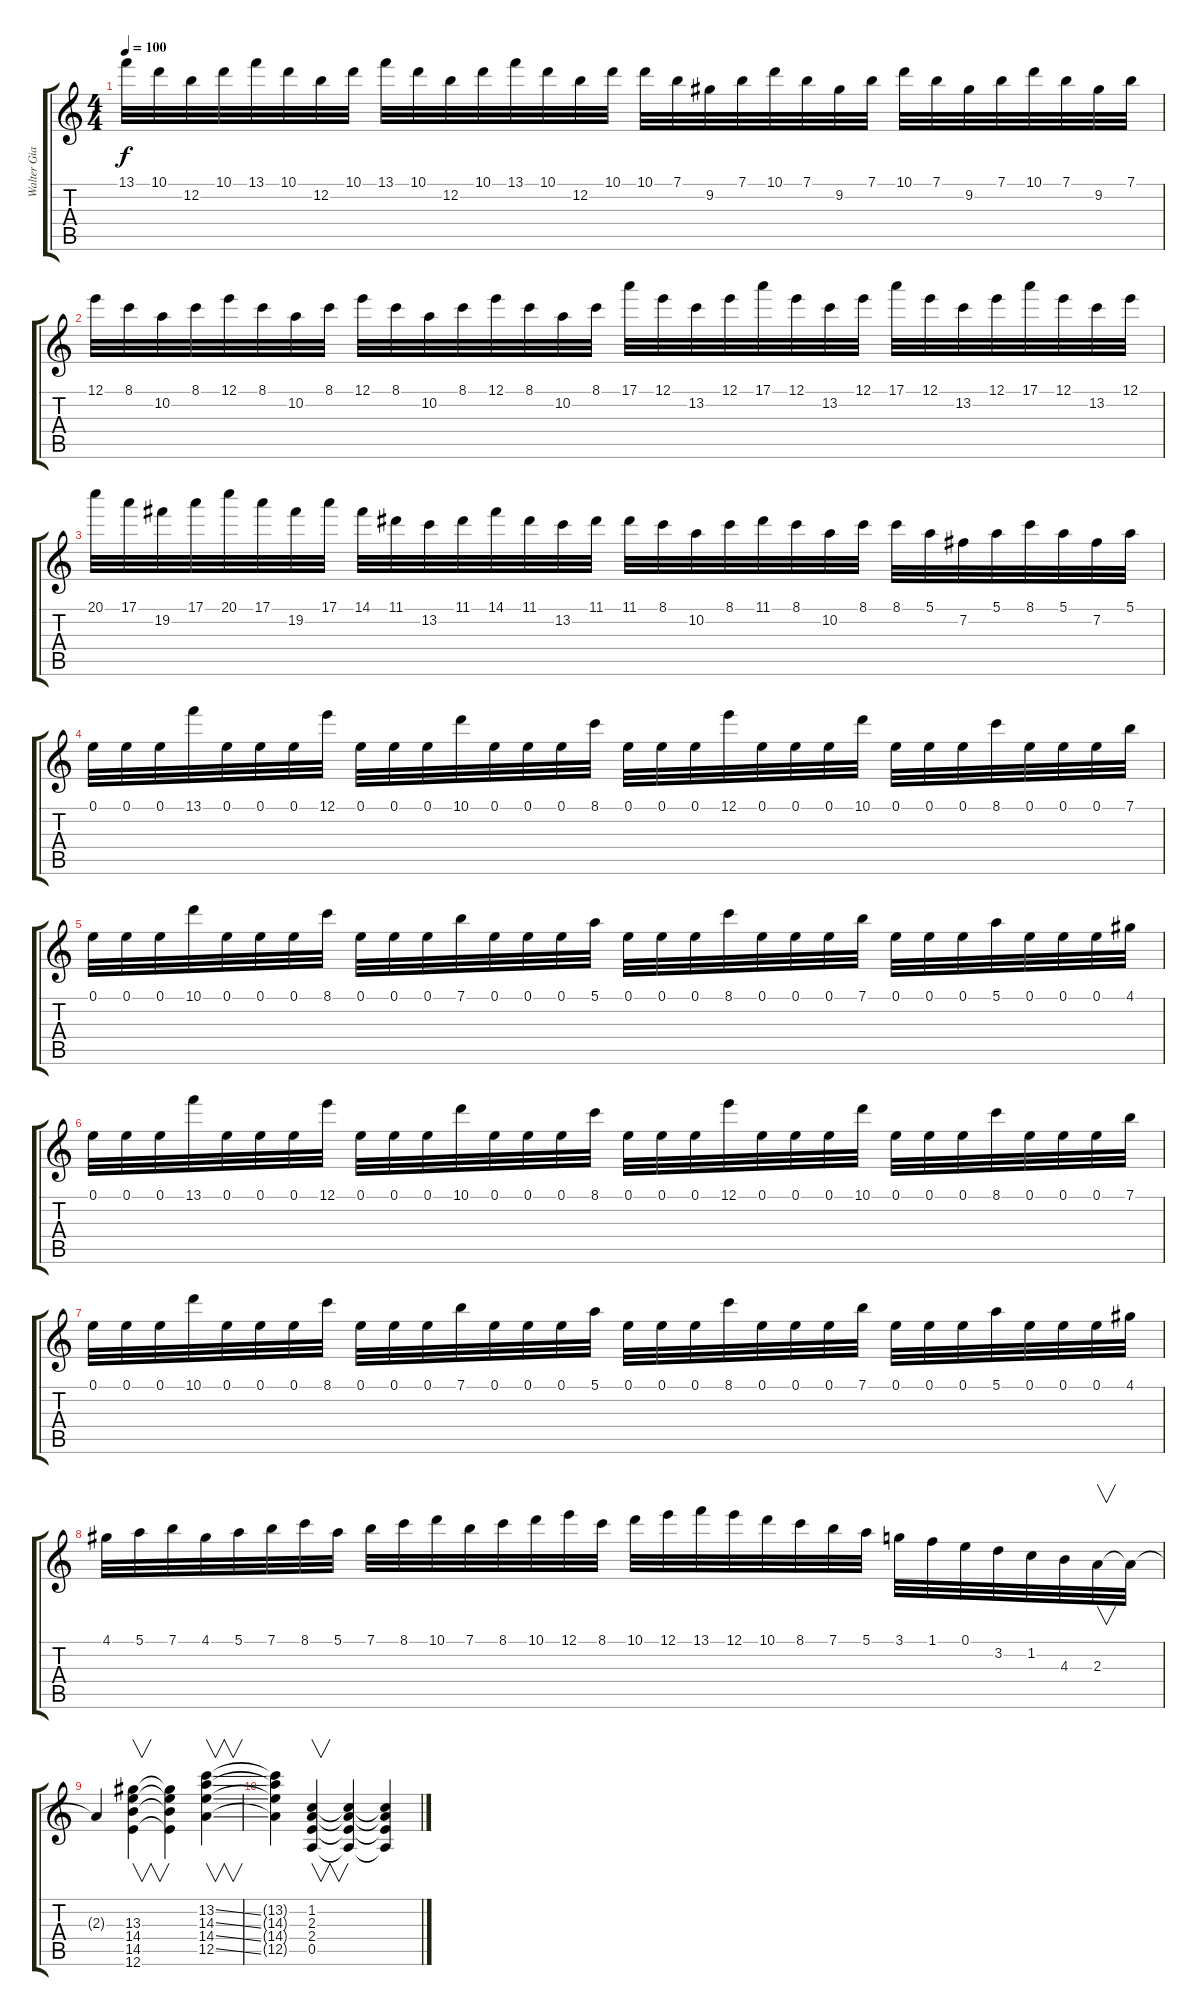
\track ("Walter Giardino" "Walter Gia") {instrument overdrivenguitar}
\staff {score tabs}
\tuning (E4 B3 G3 D3 A2 E2) {hide}
\ts (4 4)
\tempo 100
\clef g2
\ks c
13.1.32{dy f} 10.1.32 12.2.32 10.1.32 13.1.32 10.1.32 12.2.32 10.1.32 13.1.32 10.1.32 12.2.32 10.1.32 13.1.32 10.1.32 12.2.32 10.1.32 10.1.32 7.1.32 9.2.32 7.1.32 10.1.32 7.1.32 9.2.32 7.1.32 10.1.32 7.1.32 9.2.32 7.1.32 10.1.32 7.1.32 9.2.32 7.1.32 |
12.1.32 8.1.32 10.2.32 8.1.32 12.1.32 8.1.32 10.2.32 8.1.32 12.1.32 8.1.32 10.2.32 8.1.32 12.1.32 8.1.32 10.2.32 8.1.32 17.1.32 12.1.32 13.2.32 12.1.32 17.1.32 12.1.32 13.2.32 12.1.32 17.1.32 12.1.32 13.2.32 12.1.32 17.1.32 12.1.32 13.2.32 12.1.32 |
20.1.32 17.1.32 19.2.32 17.1.32 20.1.32 17.1.32 19.2.32 17.1.32 14.1.32 11.1.32 13.2.32 11.1.32 14.1.32 11.1.32 13.2.32 11.1.32 11.1.32 8.1.32 10.2.32 8.1.32 11.1.32 8.1.32 10.2.32 8.1.32 8.1.32 5.1.32 7.2.32 5.1.32 8.1.32 5.1.32 7.2.32 5.1.32 |
0.1.32 0.1.32 0.1.32 13.1.32 0.1.32 0.1.32 0.1.32 12.1.32 0.1.32 0.1.32 0.1.32 10.1.32 0.1.32 0.1.32 0.1.32 8.1.32 0.1.32 0.1.32 0.1.32 12.1.32 0.1.32 0.1.32 0.1.32 10.1.32 0.1.32 0.1.32 0.1.32 8.1.32 0.1.32 0.1.32 0.1.32 7.1.32 |
0.1.32 0.1.32 0.1.32 10.1.32 0.1.32 0.1.32 0.1.32 8.1.32 0.1.32 0.1.32 0.1.32 7.1.32 0.1.32 0.1.32 0.1.32 5.1.32 0.1.32 0.1.32 0.1.32 8.1.32 0.1.32 0.1.32 0.1.32 7.1.32 0.1.32 0.1.32 0.1.32 5.1.32 0.1.32 0.1.32 0.1.32 4.1.32 |
0.1.32 0.1.32 0.1.32 13.1.32 0.1.32 0.1.32 0.1.32 12.1.32 0.1.32 0.1.32 0.1.32 10.1.32 0.1.32 0.1.32 0.1.32 8.1.32 0.1.32 0.1.32 0.1.32 12.1.32 0.1.32 0.1.32 0.1.32 10.1.32 0.1.32 0.1.32 0.1.32 8.1.32 0.1.32 0.1.32 0.1.32 7.1.32 |
0.1.32 0.1.32 0.1.32 10.1.32 0.1.32 0.1.32 0.1.32 8.1.32 0.1.32 0.1.32 0.1.32 7.1.32 0.1.32 0.1.32 0.1.32 5.1.32 0.1.32 0.1.32 0.1.32 8.1.32 0.1.32 0.1.32 0.1.32 7.1.32 0.1.32 0.1.32 0.1.32 5.1.32 0.1.32 0.1.32 0.1.32 4.1.32 |
4.1.32 5.1.32 7.1.32 4.1.32 5.1.32 7.1.32 8.1.32 5.1.32 7.1.32 8.1.32 10.1.32 7.1.32 8.1.32 10.1.32 12.1.32 8.1.32 10.1.32 12.1.32 13.1.32 12.1.32 10.1.32 8.1.32 7.1.32 5.1.32 3.1.32 1.1.32 0.1.32 3.2.32 1.2.32 4.3.32 2.3.32{v} 2.3{t}.32 |
2.3{t}.4 (13.3 14.4 14.5 12.6).4{v} (13.3{t} 14.4{t} 14.5{t} 12.6{t}).4 (13.2{ss} 14.3{ss} 14.4{ss} 12.5{ss}).4{v} |
(13.2{t} 14.3{t} 14.4{t} 12.5{t}).4 (1.2 2.3 2.4 0.5).4{v} (1.2{t} 2.3{t} 2.4{t} 0.5{t}).4 (1.2{t} 2.3{t} 2.4{t} 0.5{t}).4
